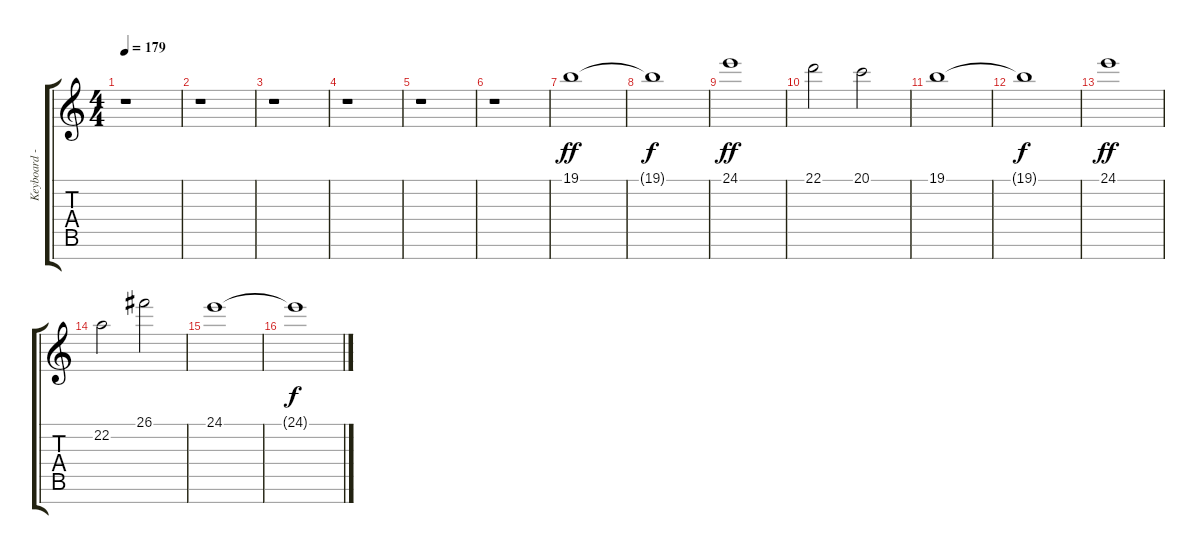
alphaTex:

\track ("Keyboard - 2" "Keyboard -") {instrument stringensemble1}
\staff {score tabs}
\tuning (E4 B3 G3 D3 A2 E2 B1) {hide}
\ts (4 4)
\tempo 179
\clef g2
\ks c
r.1{dy ff} |
r.1 |
r.1 |
r.1 |
r.1 |
r.1 |
19.1.1{volume 12 instrument stringensemble1} |
19.1{t}.1{dy f} |
24.1.1{dy ff} |
22.1.2 20.1.2 |
19.1.1 |
19.1{t}.1{dy f} |
24.1.1{dy ff} |
22.2.2 26.1.2 |
24.1.1 |
24.1{t}.1{dy f}
